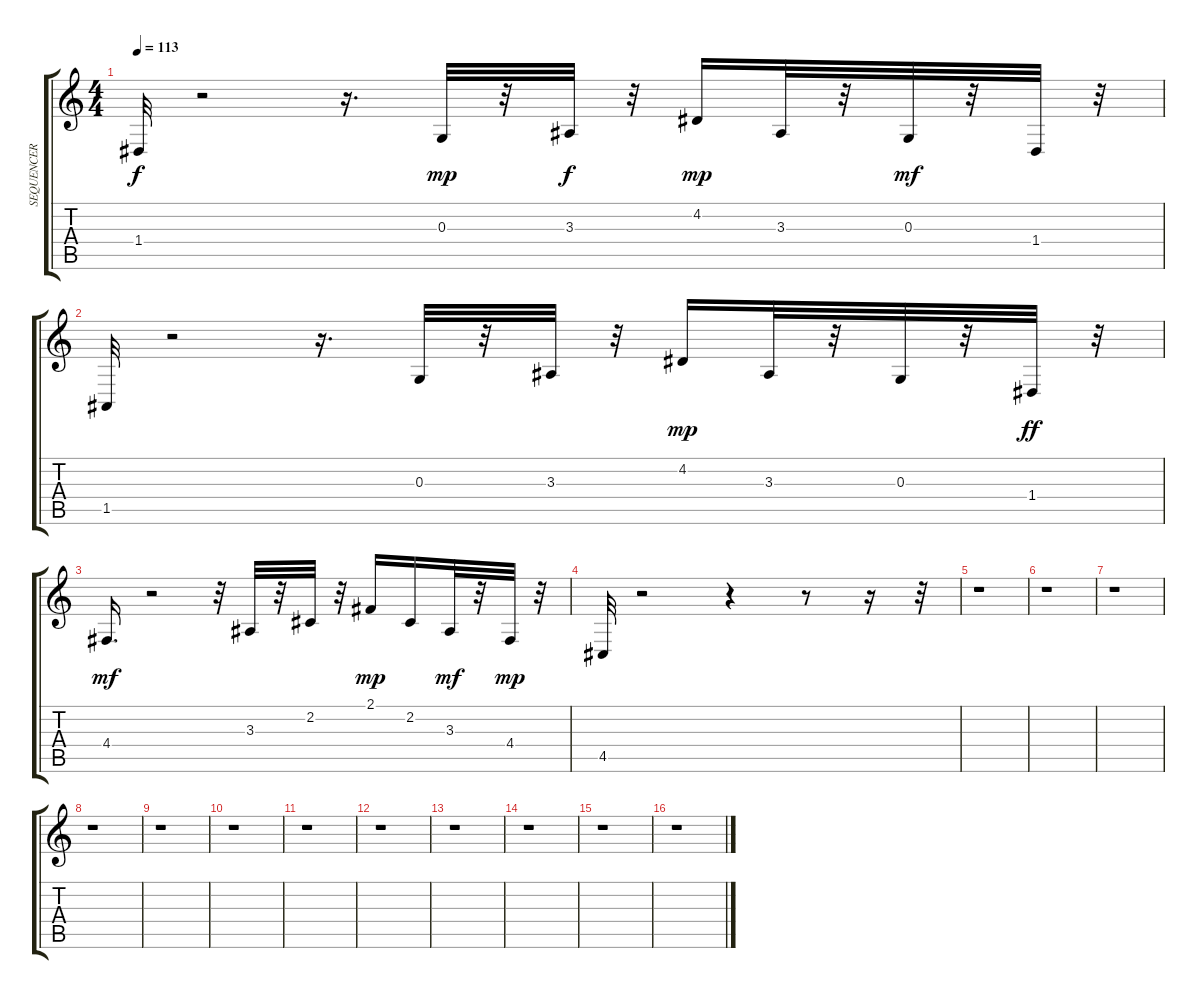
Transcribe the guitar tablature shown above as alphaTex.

\track ("SEQUENCER" "SEQUENCER") {instrument lead4chiff}
\staff {score tabs}
\tuning (E4 B3 G3 D3 A2 E2) {hide}
\ts (4 4)
\tempo 113
\clef g2
\ks c
1.4.32{dy f} r.2 r.16{d} 0.3.32{dy mp} r.32 3.3.32{dy f} r.32 4.2.16{dy mp} 3.3.32 r.32 0.3.32{dy mf} r.32 1.4.32 r.32 |
1.5.32 r.2 r.16{d} 0.3.32 r.32 3.3.32 r.32 4.2.16{dy mp} 3.3.32 r.32 0.3.32 r.32 1.4.32{dy ff} r.32 |
4.4.16{d dy mf} r.2 r.32 3.3.32 r.32 2.2.32 r.32 2.1.16{dy mp} 2.2.16 3.3.32{dy mf} r.32 4.4.32{dy mp} r.32 |
4.5.32 r.2 r.4 r.8 r.16 r.32 |
r.1 |
r.1 |
r.1 |
r.1 |
r.1 |
r.1 |
r.1 |
r.1 |
r.1 |
r.1 |
r.1 |
r.1
